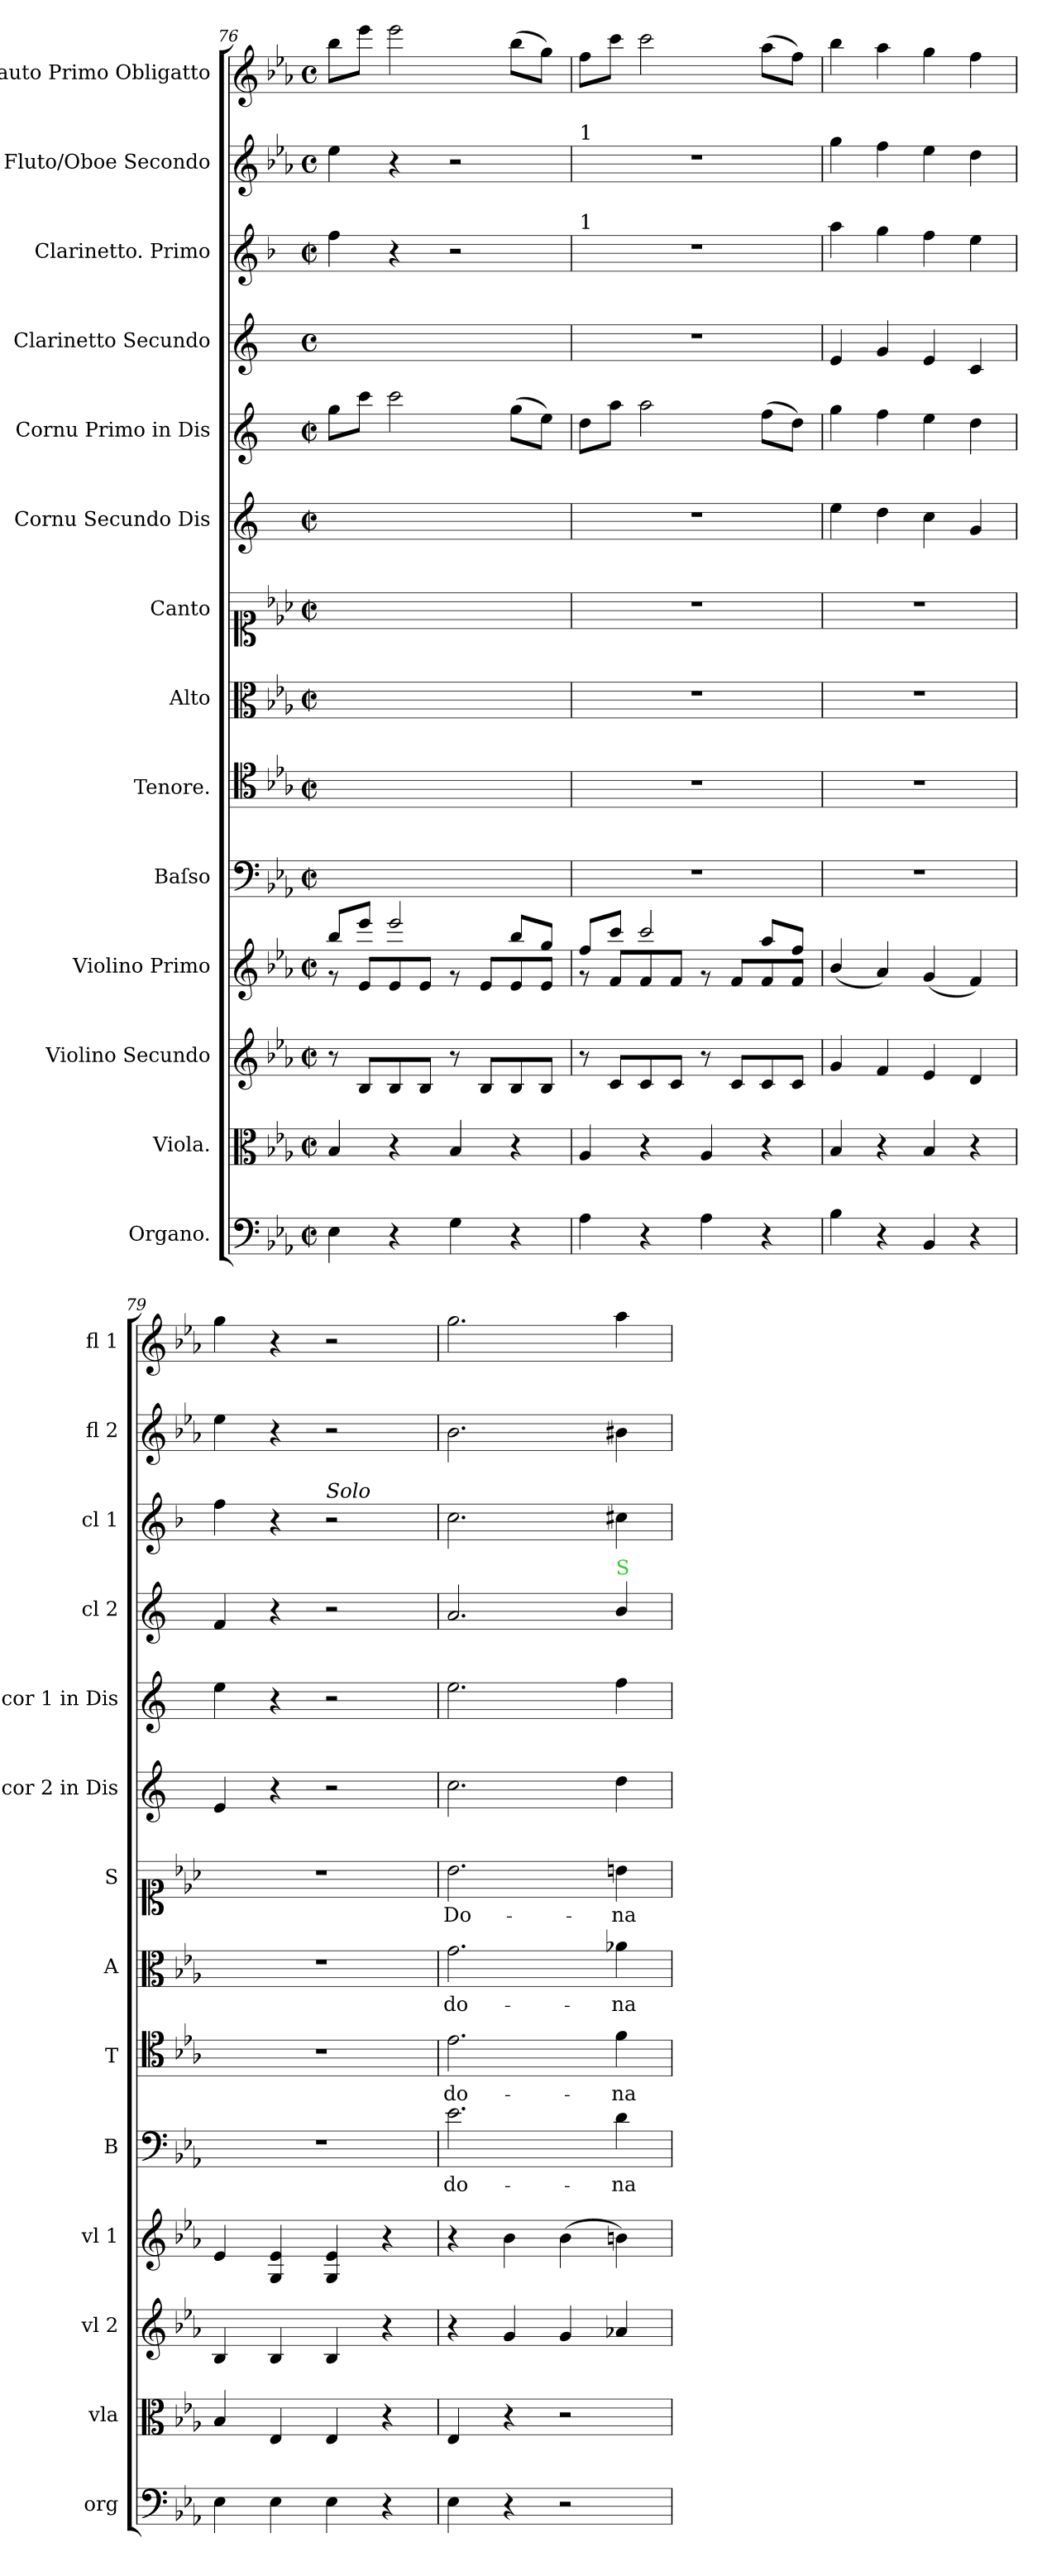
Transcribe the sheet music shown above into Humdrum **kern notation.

**kern	**kern	**kern	**kern	**kern	**text	**kern	**text	**kern	**text	**kern	**text	**kern	**kern	**kern	**kern	**kern	**kern
*part14	*part13	*part12	*part11	*part10	*part10	*part9	*part9	*part8	*part8	*part7	*part7	*part6	*part5	*part4	*part3	*part2	*part1
*staff14	*staff13	*staff12	*staff11	*staff10	*staff10	*staff9	*staff9	*staff8	*staff8	*staff7	*staff7	*staff6	*staff5	*staff4	*staff3	*staff2	*staff1
*I"Organo.	*I"Viola.	*I"Violino Secundo	*I"Violino Primo	*I"Baſso	*	*I"Tenore.	*	*I"Alto	*	*I"Canto	*	*I"Cornu Secundo Dis	*I"Cornu Primo in Dis	*I"Clarinetto Secundo	*I"Clarinetto. Primo	*I"Fluto/Oboe Secondo	*I"Flauto Primo Obligatto
*I'org	*I'vla	*I'vl 2	*I'vl 1	*I'B	*	*I'T	*	*I'A	*	*I'S	*	*I'cor 2 in Dis	*I'cor 1 in Dis	*I'cl 2	*I'cl 1	*I'fl 2	*I'fl 1
*clefF4	*clefC3	*clefG2	*clefG2	*clefF4	*	*clefC4	*	*clefC3	*	*clefC1	*	*clefG2	*clefG2	*clefG2	*clefG2	*clefG2	*clefG2
*	*	*	*	*	*	*	*	*	*	*	*	*ITrd-2c-3	*ITrd-2c-3	*ITrd1c2	*ITrd1c2	*	*
*k[b-e-a-]	*k[b-e-a-]	*k[b-e-a-]	*k[b-e-a-]	*k[b-e-a-]	*	*k[b-e-a-]	*	*k[b-e-a-]	*	*k[b-e-a-]	*	*k[b-e-a-]	*k[b-e-a-]	*k[b-e-]	*k[b-e-a-]	*k[b-e-a-]	*k[b-e-a-]
*E-:	*E-:	*E-:	*E-:	*E-:	*	*E-:	*	*E-:	*	*E-:	*	*	*	*	*E-:	*E-:	*E-:
*M2/2	*M2/2	*M2/2	*M2/2	*M2/2	*	*M2/2	*	*M2/2	*	*M2/2	*	*M2/2	*M2/2	*M2/2	*M2/2	*M2/2	*M2/2
*met(c|)	*met(c|)	*met(c|)	*met(c|)	*met(c|)	*	*met(c|)	*	*met(c|)	*	*met(c|)	*	*met(c|)	*met(c|)	*met(c)	*met(c|)	*met(c)	*met(c)
=76	=76	=76	=76	=76	=76	=76	=76	=76	=76	=76	=76	=76	=76	=76	=76	=76	=76
*	*	*	*^	*	*	*	*	*	*	*	*	*	*	*	*	*	*
4E-\	4B-/	8r	8rg	8bb-!/L	1ryy	.	1ryy	.	1ryy	.	1ryy	.	1ryy	8bb-\L	1ryy	4ee-\	4ee-\	8bb-\L
.	.	8B-/L	8e-/L	8eee-!/J	.	.	.	.	.	.	.	.	.	8eee-\J	.	.	.	8eee-\J
4r	4r	8B-/	8e-/	2eee-!/	.	.	.	.	.	.	.	.	.	2eee-\	.	4r	4r	2eee-\
.	.	8B-/J	8e-/J	.	.	.	.	.	.	.	.	.	.	.	.	.	.	.
4G\	4B-/	8r	8rg	.	.	.	.	.	.	.	.	.	.	.	.	2r	2r	.
.	.	8B-/L	8e-/L	.	.	.	.	.	.	.	.	.	.	.	.	.	.	.
4r	4r	8B-/	8e-/	8bb-!/L	.	.	.	.	.	.	.	.	.	(8bb-\L	.	.	.	(8bb-\L
.	.	8B-/J	8e-/J	8gg!/J	.	.	.	.	.	.	.	.	.	8gg\J)	.	.	.	8gg\J)
=77	=77	=77	=77	=77	=77	=77	=77	=77	=77	=77	=77	=77	=77	=77	=77	=77	=77	=77
!	!	!	!	!	!	!	!	!	!	!	!	!	!	!	!	!	!LO:TX:a:t=1	!
!	!	!	!	!	!	!	!	!	!	!	!	!	!	!	!	!LO:TX:a:t=1	!	!
4A-\	4A-/	8r	8rg	8ff!/L	1r	.	1r	.	1r	.	1r	.	1r	8ff\L	1r	1r	1r	8ff\L
.	.	8c/L	8f/L	8ccc!/J	.	.	.	.	.	.	.	.	.	8ccc\J	.	.	.	8ccc\J
4r	4r	8c/	8f/	2ccc!/	.	.	.	.	.	.	.	.	.	2ccc\	.	.	.	2ccc\
.	.	8c/J	8f/J	.	.	.	.	.	.	.	.	.	.	.	.	.	.	.
4A-\	4A-/	8r	8rg	.	.	.	.	.	.	.	.	.	.	.	.	.	.	.
.	.	8c/L	8f/L	.	.	.	.	.	.	.	.	.	.	.	.	.	.	.
4r	4r	8c/	8f/	8aa-!/L	.	.	.	.	.	.	.	.	.	(8aa-\L	.	.	.	(8aa-\L
.	.	8c/J	8f/J	8ff!/J	.	.	.	.	.	.	.	.	.	8ff\J)	.	.	.	8ff\J)
=78	=78	=78	=78	=78	=78	=78	=78	=78	=78	=78	=78	=78	=78	=78	=78	=78	=78	=78
!	!	!	!LO:TX:a:i:t=Sum	!	!	!	!	!	!	!	!	!	!	!	!	!	!	!
*	*	*	*v	*v	*	*	*	*	*	*	*	*	*	*	*	*	*	*
4B-\	4B-/	4g/	(4b-/	1r	.	1r	.	1r	.	1r	.	4gg\	4bb-\	4d/	4gg\	4gg\	4bb-\
4r	4r	4f/	4a-/)	.	.	.	.	.	.	.	.	4ff\	4aa-\	4f/	4ff\	4ff\	4aa-\
4BB-/	4B-/	4e-/	(4g/	.	.	.	.	.	.	.	.	4ee-\	4gg\	4d/	4ee-\	4ee-\	4gg\
4r	4r	4d/	4f/)	.	.	.	.	.	.	.	.	4b-/	4ff\	4B-/	4dd\	4dd\	4ff\
=79	=79	=79	=79	=79	=79	=79	=79	=79	=79	=79	=79	=79	=79	=79	=79	=79	=79
4E-\	4B-/	4B-/	4e-/	1r	.	1r	.	1r	.	1r	.	4g/	4gg\	4e-/	4ee-\	4ee-\	4gg\
4E-\	4E-/	4B-/	4G/ 4e-/	.	.	.	.	.	.	.	.	4r	4r	4r	4r	4r	4r
!	!	!	!	!	!	!	!	!	!	!	!	!	!	!	!LO:TX:a:i:t=Solo	!	!
4E-\	4E-/	4B-/	4G/ 4e-/	.	.	.	.	.	.	.	.	2r	2r	2r	2r	2r	2r
4r	4r	4r	4r	.	.	.	.	.	.	.	.	.	.	.	.	.	.
=80	=80	=80	=80	=80	=80	=80	=80	=80	=80	=80	=80	=80	=80	=80	=80	=80	=80
4E-\	4E-/	4r	4r	2.e-\	do-	2.e-\	do-	2.g\	do-	2.b-\	Do-	2.ee-\	2.gg\	2.g/	2.b-\	2.b-\	2.gg\
4r	4r	4g/	4b-\	.	.	.	.	.	.	.	.	.	.	.	.	.	.
2r	2r	4g/	(4b-\	.	.	.	.	.	.	.	.	.	.	.	.	.	.
!	!	!	!	!	!	!	!	!	!	!	!	!	!	!LO:TX:a:color=limegreen:t=S	!	!	!
.	.	4a-X/	4bn\)	4d\	-na	4f\	-na	4a-X\	-na	4bn\	-na	4ff\	4aa-\	4a/	4bn\	4b#X\	4aa-\
=	=	=	=	=	=	=	=	=	=	=	=	=	=	=	=	=	=
*-	*-	*-	*-	*-	*-	*-	*-	*-	*-	*-	*-	*-	*-	*-	*-	*-	*-
